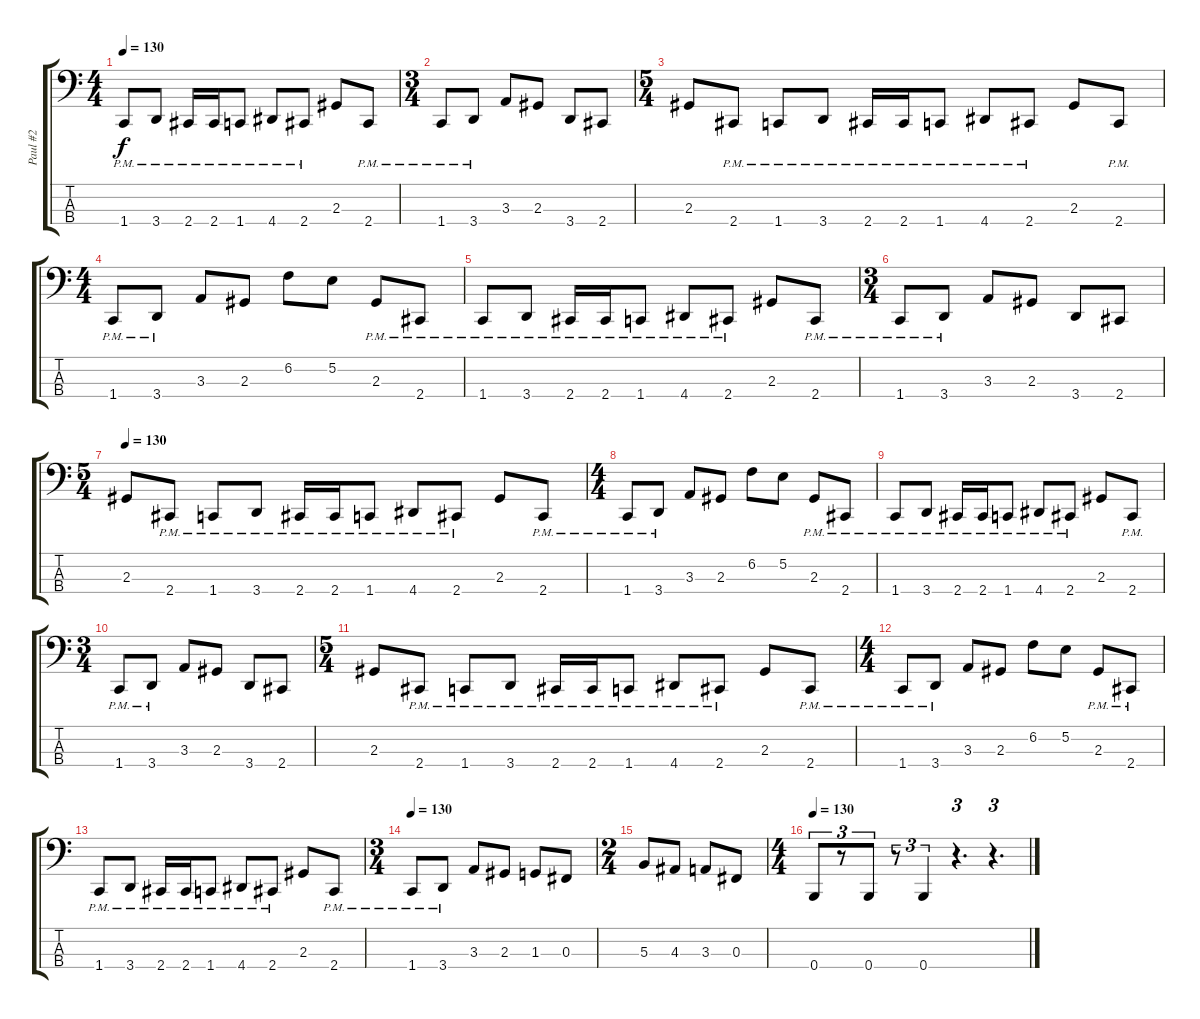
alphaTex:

\track ("Paul #2" "Paul #2") {instrument electricbasspick}
\staff {score tabs}
\tuning (E2 B1 Gb1 B0) {hide}
\ts (4 4)
\tempo 130
\clef f4
\ks c
1.4{pm}.8{dy f} 3.4{pm}.8 2.4{pm}.16 2.4{pm}.16 1.4{pm}.8 4.4{pm}.8 2.4{pm}.8 2.3.8 2.4{pm}.8 |
\ts (3 4)
1.4{pm}.8 3.4{pm}.8 3.3.8 2.3.8 3.4.8 2.4.8 |
\ts (5 4)
2.3.8 2.4{pm}.8 1.4{pm}.8 3.4{pm}.8 2.4{pm}.16 2.4{pm}.16 1.4{pm}.8 4.4{pm}.8 2.4{pm}.8 2.3.8 2.4{pm}.8 |
\ts (4 4)
1.4{pm}.8 3.4{pm}.8 3.3.8 2.3.8 6.2.8 5.2.8 2.3{pm}.8 2.4{pm}.8 |
1.4{pm}.8 3.4{pm}.8 2.4{pm}.16 2.4{pm}.16 1.4{pm}.8 4.4{pm}.8 2.4{pm}.8 2.3.8 2.4{pm}.8 |
\ts (3 4)
1.4{pm}.8 3.4{pm}.8 3.3.8 2.3.8 3.4.8 2.4.8 |
\ts (5 4)
\tempo 130
2.3.8 2.4{pm}.8 1.4{pm}.8 3.4{pm}.8 2.4{pm}.16 2.4{pm}.16 1.4{pm}.8 4.4{pm}.8 2.4{pm}.8 2.3.8 2.4{pm}.8 |
\ts (4 4)
1.4{pm}.8 3.4{pm}.8 3.3.8 2.3.8 6.2.8 5.2.8 2.3{pm}.8 2.4{pm}.8 |
1.4{pm}.8 3.4{pm}.8 2.4{pm}.16 2.4{pm}.16 1.4{pm}.8 4.4{pm}.8 2.4{pm}.8 2.3.8 2.4{pm}.8 |
\ts (3 4)
1.4{pm}.8 3.4{pm}.8 3.3.8 2.3.8 3.4.8 2.4.8 |
\ts (5 4)
2.3.8 2.4{pm}.8 1.4{pm}.8 3.4{pm}.8 2.4{pm}.16 2.4{pm}.16 1.4{pm}.8 4.4{pm}.8 2.4{pm}.8 2.3.8 2.4{pm}.8 |
\ts (4 4)
1.4{pm}.8 3.4{pm}.8 3.3.8 2.3.8 6.2.8 5.2.8 2.3{pm}.8 2.4{pm}.8 |
1.4{pm}.8 3.4{pm}.8 2.4{pm}.16 2.4{pm}.16 1.4{pm}.8 4.4{pm}.8 2.4{pm}.8 2.3.8 2.4{pm}.8 |
\ts (3 4)
\tempo 130
1.4{pm}.8 3.4{pm}.8 3.3.8 2.3.8 1.3.8 0.3.8 |
\ts (2 4)
5.3.8 4.3.8 3.3.8 0.3.8 |
\ts (4 4)
\tempo 130
0.4.8{tu (3 2)} r.8{tu (3 2)} 0.4.8{tu (3 2)} r.8{tu (3 2)} 0.4.4{tu (3 2)} r.4{d tu (3 2)} r.4{d tu (3 2)}
